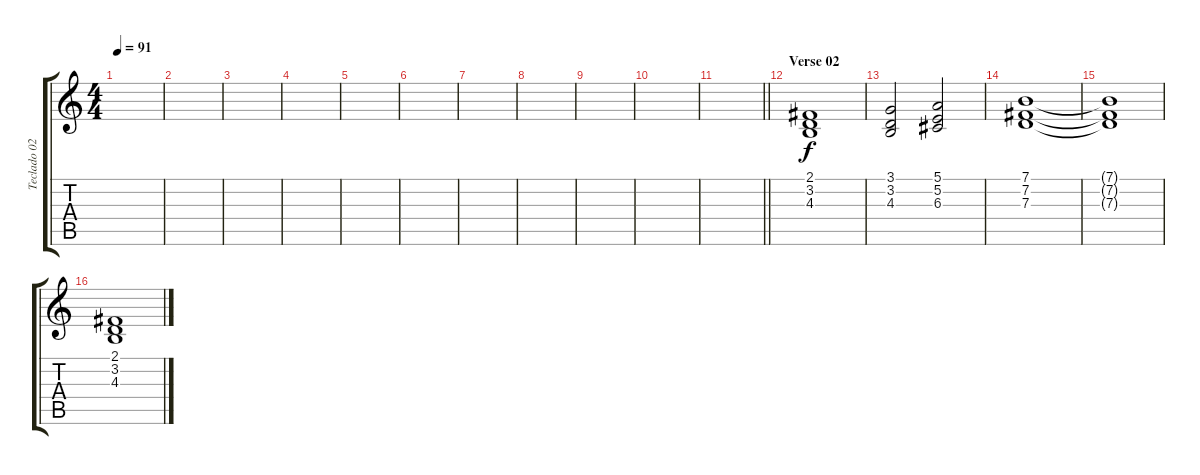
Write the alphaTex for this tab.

\track ("Teclado 02" "Teclado 02") {instrument stringensemble1}
\staff {score tabs}
\tuning (E4 B3 G3 D3 A2 E2) {hide}
\ts (4 4)
\tempo 91
\clef g2
\ks c
|
|
|
|
|
|
|
|
|
|
\barLineRight lightlight
|
\section ("" "Verse 02")
(2.1 3.2 4.3).1 |
(3.1 3.2 4.3).2 (5.1 5.2 6.3).2 |
(7.1 7.2 7.3).1 |
(7.1{t} 7.2{t} 7.3{t}).1 |
(2.1 3.2 4.3).1
